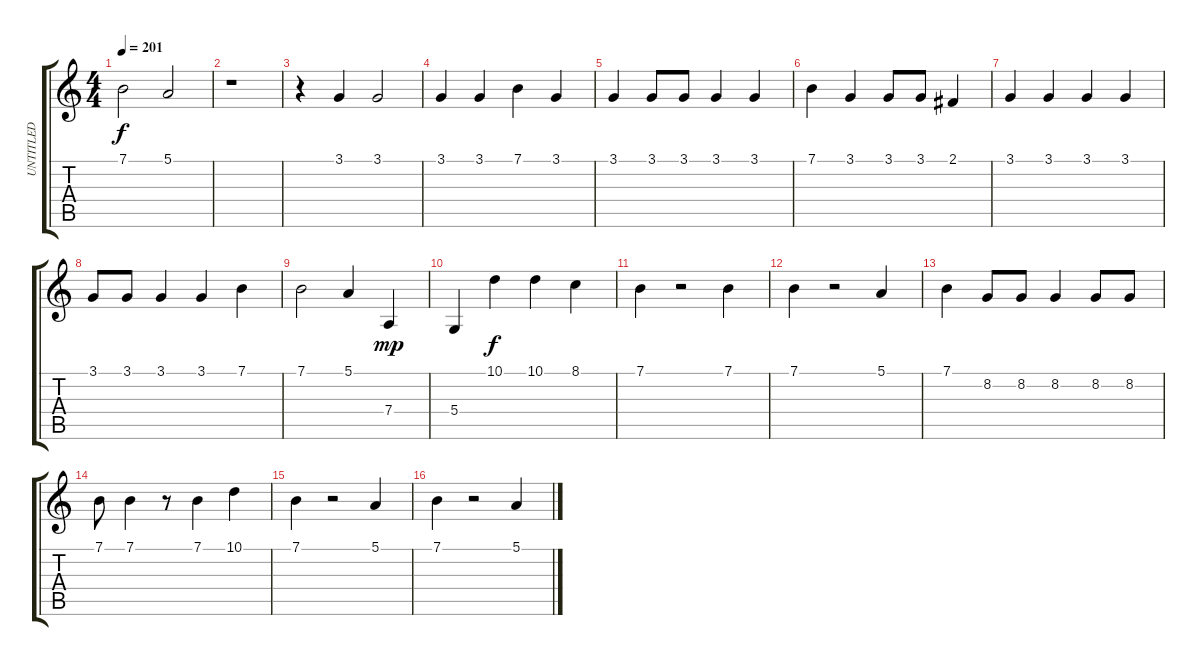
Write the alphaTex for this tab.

\track ("UNTITLED" "UNTITLED") {instrument englishhorn}
\staff {score tabs}
\tuning (E4 B3 G3 D3 A2 E2) {hide}
\ts (4 4)
\tempo 201
\clef g2
\ks c
7.1.2{dy f} 5.1.2 |
r.1 |
r.4 3.1.4 3.1.2 |
3.1.4 3.1.4 7.1.4 3.1.4 |
3.1.4 3.1.8 3.1.8 3.1.4 3.1.4 |
7.1.4 3.1.4 3.1.8 3.1.8 2.1.4 |
3.1.4 3.1.4 3.1.4 3.1.4 |
3.1.8 3.1.8 3.1.4 3.1.4 7.1.4 |
7.1.2 5.1.4 7.4.4{dy mp} |
5.4.4 10.1.4{dy f} 10.1.4 8.1.4 |
7.1.4 r.2 7.1.4 |
7.1.4 r.2 5.1.4 |
7.1.4 8.2.8 8.2.8 8.2.4 8.2.8 8.2.8 |
7.1.8 7.1.4 r.8 7.1.4 10.1.4 |
7.1.4 r.2 5.1.4 |
7.1.4 r.2 5.1.4
